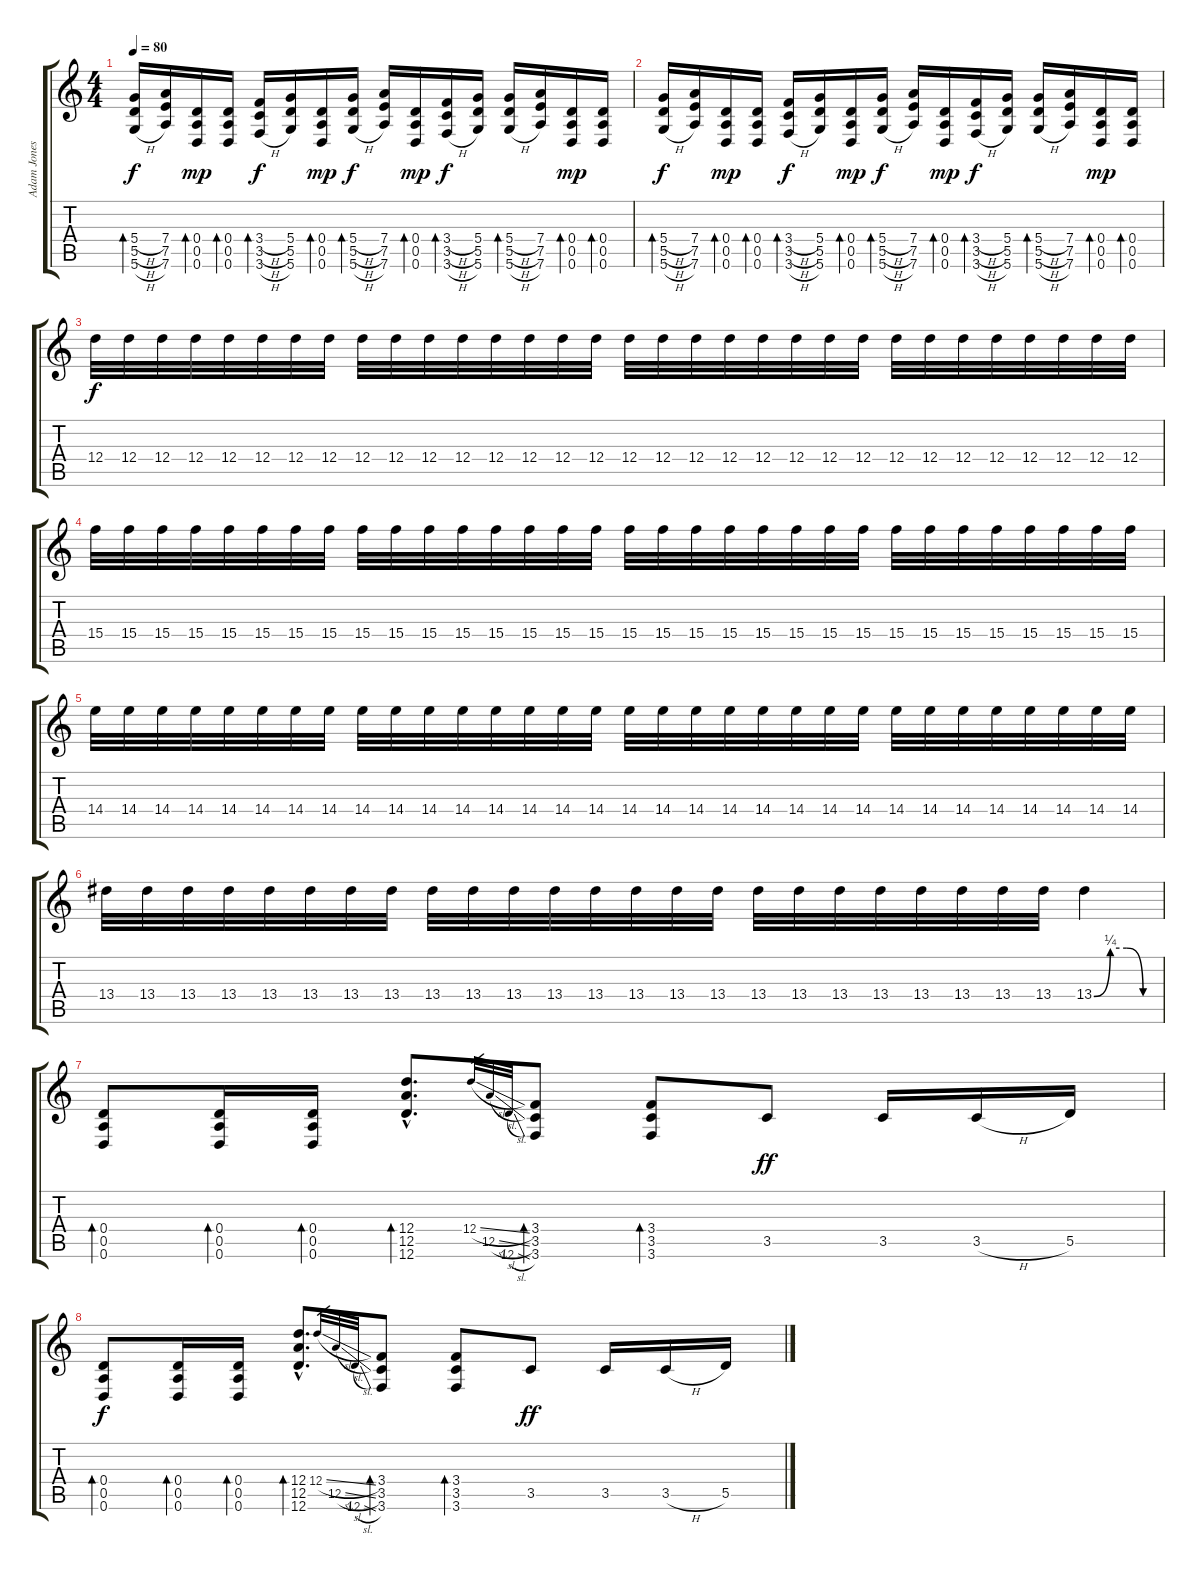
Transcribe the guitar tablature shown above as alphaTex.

\track ("Adam Jones (left)" "Adam Jones") {instrument overdrivenguitar}
\staff {score tabs}
\tuning (E4 B3 G3 D3 A2 D2) {hide}
\ts (4 4)
\tempo 80
\clef g2
\ks c
(5.4{h} 5.5{h} 5.6{h}).16{bd 30 dy f} (7.4 7.5 7.6).16 (0.4 0.5 0.6).16{bd 30 dy mp} (0.4 0.5 0.6).16{bd 30} (3.4{h} 3.5{h} 3.6{h}).16{bd 30 dy f} (5.4 5.5 5.6).16 (0.4 0.5 0.6).16{bd 30 dy mp} (5.4{h} 5.5{h} 5.6{h}).16{bd 30 dy f} (7.4 7.5 7.6).16 (0.4 0.5 0.6).16{bd 30 dy mp} (3.4{h} 3.5{h} 3.6{h}).16{bd 30 dy f} (5.4 5.5 5.6).16 (5.4{h} 5.5{h} 5.6{h}).16{bd 30} (7.4 7.5 7.6).16 (0.4 0.5 0.6).16{bd 30 dy mp} (0.4 0.5 0.6).16{bd 30} |
(5.4{h} 5.5{h} 5.6{h}).16{bd 30 dy f} (7.4 7.5 7.6).16 (0.4 0.5 0.6).16{bd 30 dy mp} (0.4 0.5 0.6).16{bd 30} (3.4{h} 3.5{h} 3.6{h}).16{bd 30 dy f} (5.4 5.5 5.6).16 (0.4 0.5 0.6).16{bd 30 dy mp} (5.4{h} 5.5{h} 5.6{h}).16{bd 30 dy f} (7.4 7.5 7.6).16 (0.4 0.5 0.6).16{bd 30 dy mp} (3.4{h} 3.5{h} 3.6{h}).16{bd 30 dy f} (5.4 5.5 5.6).16 (5.4{h} 5.5{h} 5.6{h}).16{bd 30} (7.4 7.5 7.6).16 (0.4 0.5 0.6).16{bd 30 dy mp} (0.4 0.5 0.6).16{bd 30} |
12.4.32{dy f} 12.4.32 12.4.32 12.4.32 12.4.32 12.4.32 12.4.32 12.4.32 12.4.32 12.4.32 12.4.32 12.4.32 12.4.32 12.4.32 12.4.32 12.4.32 12.4.32 12.4.32 12.4.32 12.4.32 12.4.32 12.4.32 12.4.32 12.4.32 12.4.32 12.4.32 12.4.32 12.4.32 12.4.32 12.4.32 12.4.32 12.4.32 |
15.4.32 15.4.32 15.4.32 15.4.32 15.4.32 15.4.32 15.4.32 15.4.32 15.4.32 15.4.32 15.4.32 15.4.32 15.4.32 15.4.32 15.4.32 15.4.32 15.4.32 15.4.32 15.4.32 15.4.32 15.4.32 15.4.32 15.4.32 15.4.32 15.4.32 15.4.32 15.4.32 15.4.32 15.4.32 15.4.32 15.4.32 15.4.32 |
14.4.32 14.4.32 14.4.32 14.4.32 14.4.32 14.4.32 14.4.32 14.4.32 14.4.32 14.4.32 14.4.32 14.4.32 14.4.32 14.4.32 14.4.32 14.4.32 14.4.32 14.4.32 14.4.32 14.4.32 14.4.32 14.4.32 14.4.32 14.4.32 14.4.32 14.4.32 14.4.32 14.4.32 14.4.32 14.4.32 14.4.32 14.4.32 |
13.4.32 13.4.32 13.4.32 13.4.32 13.4.32 13.4.32 13.4.32 13.4.32 13.4.32 13.4.32 13.4.32 13.4.32 13.4.32 13.4.32 13.4.32 13.4.32 13.4.32 13.4.32 13.4.32 13.4.32 13.4.32 13.4.32 13.4.32 13.4.32 13.4{be (custom 0 0 15 1 30 1 45 0 60 0)}.4 |
(0.4 0.5 0.6).8{bd 30} (0.4 0.5 0.6).16{bd 30} (0.4 0.5 0.6).16{bd 30} (12.4{hac} 12.5{hac} 12.6{hac}).8{d bd 30} 12.4{sl}.32{gr} 12.5{sl}.32{gr} 12.6{sl}.32{gr} (3.4 3.5 3.6).8{bd 30} (3.4 3.5 3.6).8{bd 30} 3.5.8{dy ff} 3.5.16 3.5{h}.16 5.5.16 |
(0.4 0.5 0.6).8{bd 30 dy f} (0.4 0.5 0.6).16{bd 30} (0.4 0.5 0.6).16{bd 30} (12.4{hac} 12.5{hac} 12.6{hac}).8{d bd 30} 12.4{sl}.32{gr} 12.5{sl}.32{gr} 12.6{sl}.32{gr} (3.4 3.5 3.6).8{bd 30} (3.4 3.5 3.6).8{bd 30} 3.5.8{dy ff} 3.5.16 3.5{h}.16 5.5.16
